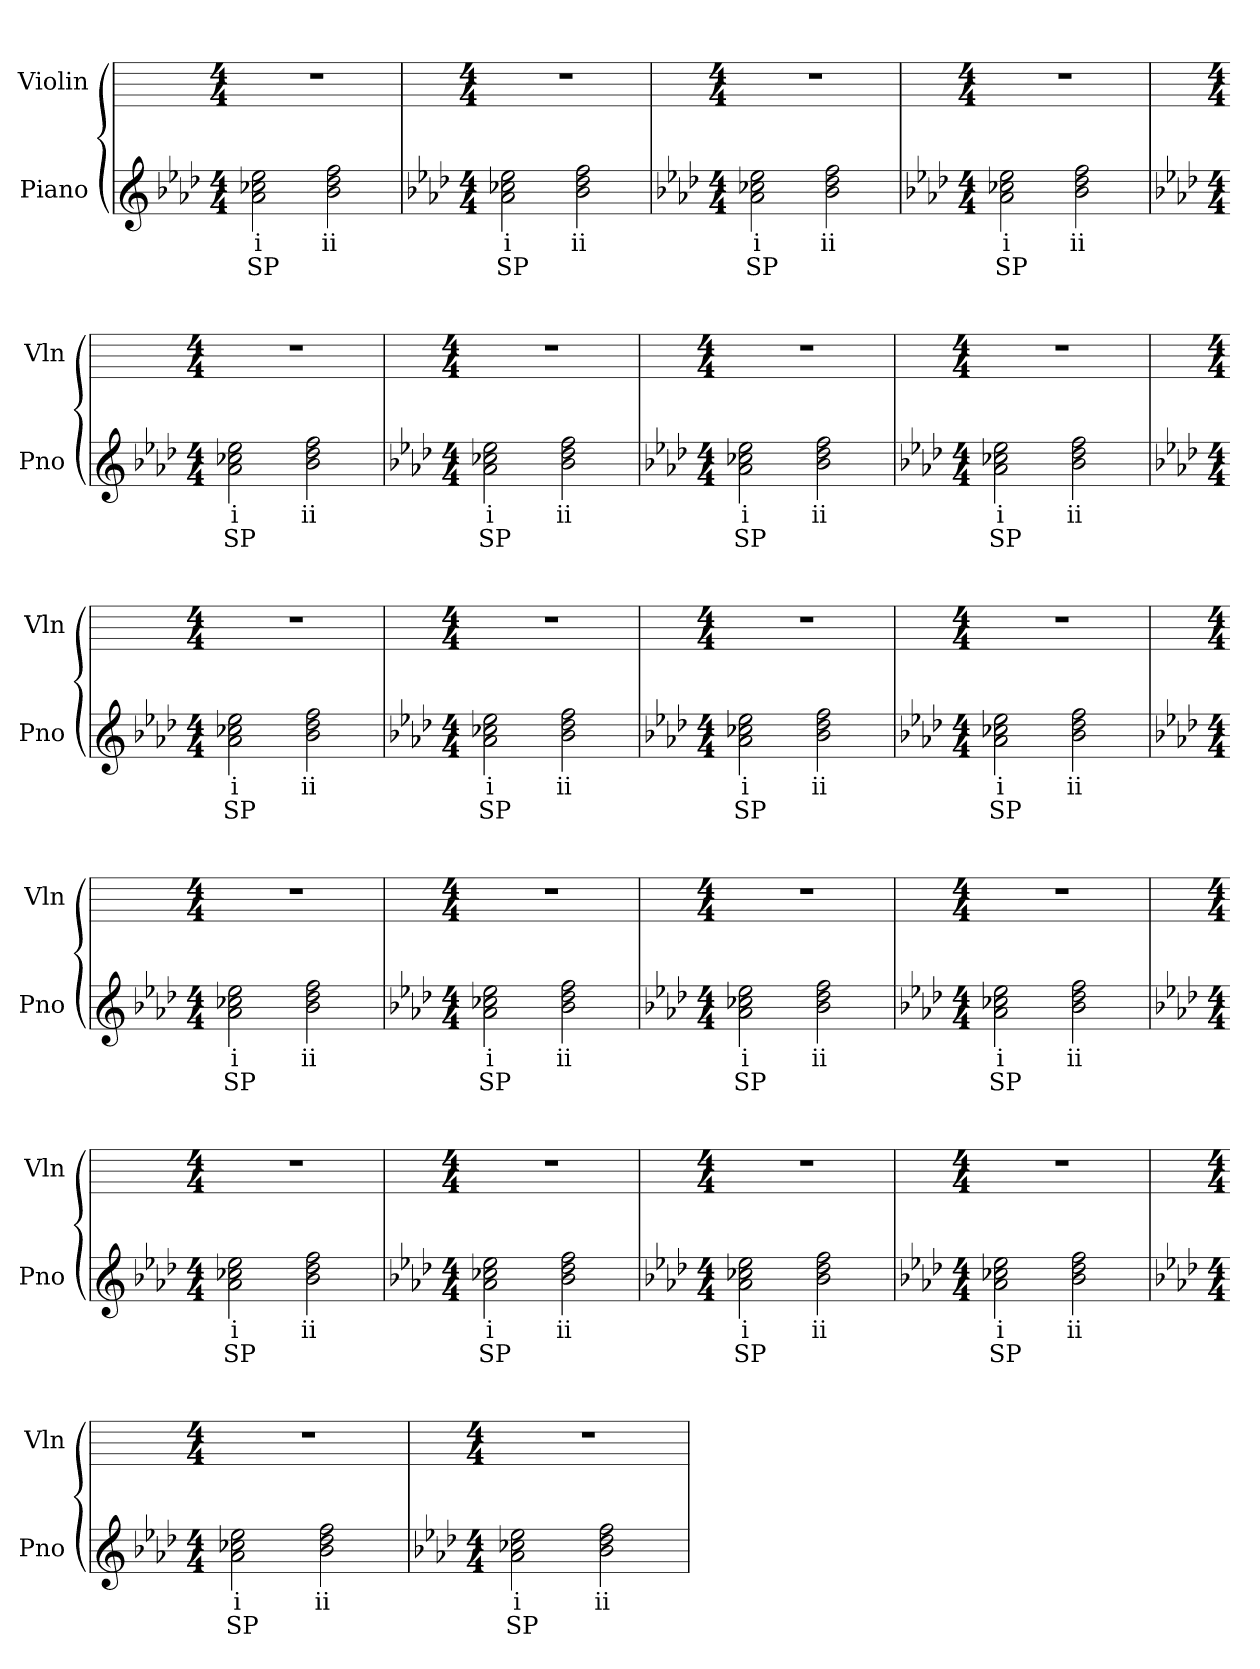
**kern	**text	**text	**kern
*part2	*part2	*part2	*part1
*staff2	*staff2	*staff2	*staff1
*I"Piano	*	*	*I"Violin
*I'Pno	*	*	*I'Vln
*k[b-e-a-d-]	*	*	*
*A-:	*	*	*
*M4/4	*	*	*M4/4
=	=	=	=
2a- 2cc-X 2ee-	i	SP	1r
2b- 2dd- 2ff	ii	.	.
=	=	=	=
*k[b-e-a-d-]	*	*	*
*A-:	*	*	*
*M4/4	*	*	*M4/4
2a- 2cc-X 2ee-	i	SP	1r
2b- 2dd- 2ff	ii	.	.
=	=	=	=
*k[b-e-a-d-]	*	*	*
*A-:	*	*	*
*M4/4	*	*	*M4/4
2a- 2cc-X 2ee-	i	SP	1r
2b- 2dd- 2ff	ii	.	.
=	=	=	=
*k[b-e-a-d-]	*	*	*
*A-:	*	*	*
*M4/4	*	*	*M4/4
2a- 2cc-X 2ee-	i	SP	1r
2b- 2dd- 2ff	ii	.	.
=	=	=	=
*k[b-e-a-d-]	*	*	*
*A-:	*	*	*
*M4/4	*	*	*M4/4
2a- 2cc-X 2ee-	i	SP	1r
2b- 2dd- 2ff	ii	.	.
=	=	=	=
*k[b-e-a-d-]	*	*	*
*A-:	*	*	*
*M4/4	*	*	*M4/4
2a- 2cc-X 2ee-	i	SP	1r
2b- 2dd- 2ff	ii	.	.
=	=	=	=
*k[b-e-a-d-]	*	*	*
*A-:	*	*	*
*M4/4	*	*	*M4/4
2a- 2cc-X 2ee-	i	SP	1r
2b- 2dd- 2ff	ii	.	.
=	=	=	=
*k[b-e-a-d-]	*	*	*
*A-:	*	*	*
*M4/4	*	*	*M4/4
2a- 2cc-X 2ee-	i	SP	1r
2b- 2dd- 2ff	ii	.	.
=	=	=	=
*k[b-e-a-d-]	*	*	*
*A-:	*	*	*
*M4/4	*	*	*M4/4
2a- 2cc-X 2ee-	i	SP	1r
2b- 2dd- 2ff	ii	.	.
=	=	=	=
*k[b-e-a-d-]	*	*	*
*A-:	*	*	*
*M4/4	*	*	*M4/4
2a- 2cc-X 2ee-	i	SP	1r
2b- 2dd- 2ff	ii	.	.
=	=	=	=
*k[b-e-a-d-]	*	*	*
*A-:	*	*	*
*M4/4	*	*	*M4/4
2a- 2cc-X 2ee-	i	SP	1r
2b- 2dd- 2ff	ii	.	.
=	=	=	=
*k[b-e-a-d-]	*	*	*
*A-:	*	*	*
*M4/4	*	*	*M4/4
2a- 2cc-X 2ee-	i	SP	1r
2b- 2dd- 2ff	ii	.	.
=	=	=	=
*k[b-e-a-d-]	*	*	*
*A-:	*	*	*
*M4/4	*	*	*M4/4
2a- 2cc-X 2ee-	i	SP	1r
2b- 2dd- 2ff	ii	.	.
=	=	=	=
*k[b-e-a-d-]	*	*	*
*A-:	*	*	*
*M4/4	*	*	*M4/4
2a- 2cc-X 2ee-	i	SP	1r
2b- 2dd- 2ff	ii	.	.
=	=	=	=
*k[b-e-a-d-]	*	*	*
*A-:	*	*	*
*M4/4	*	*	*M4/4
2a- 2cc-X 2ee-	i	SP	1r
2b- 2dd- 2ff	ii	.	.
=	=	=	=
*k[b-e-a-d-]	*	*	*
*A-:	*	*	*
*M4/4	*	*	*M4/4
2a- 2cc-X 2ee-	i	SP	1r
2b- 2dd- 2ff	ii	.	.
=	=	=	=
*k[b-e-a-d-]	*	*	*
*A-:	*	*	*
*M4/4	*	*	*M4/4
2a- 2cc-X 2ee-	i	SP	1r
2b- 2dd- 2ff	ii	.	.
=	=	=	=
*k[b-e-a-d-]	*	*	*
*A-:	*	*	*
*M4/4	*	*	*M4/4
2a- 2cc-X 2ee-	i	SP	1r
2b- 2dd- 2ff	ii	.	.
=	=	=	=
*k[b-e-a-d-]	*	*	*
*A-:	*	*	*
*M4/4	*	*	*M4/4
2a- 2cc-X 2ee-	i	SP	1r
2b- 2dd- 2ff	ii	.	.
=	=	=	=
*k[b-e-a-d-]	*	*	*
*A-:	*	*	*
*M4/4	*	*	*M4/4
2a- 2cc-X 2ee-	i	SP	1r
2b- 2dd- 2ff	ii	.	.
=	=	=	=
*k[b-e-a-d-]	*	*	*
*A-:	*	*	*
*M4/4	*	*	*M4/4
2a- 2cc-X 2ee-	i	SP	1r
2b- 2dd- 2ff	ii	.	.
=	=	=	=
*k[b-e-a-d-]	*	*	*
*A-:	*	*	*
*M4/4	*	*	*M4/4
2a- 2cc-X 2ee-	i	SP	1r
2b- 2dd- 2ff	ii	.	.
=	=	=	=
*-	*-	*-	*-
